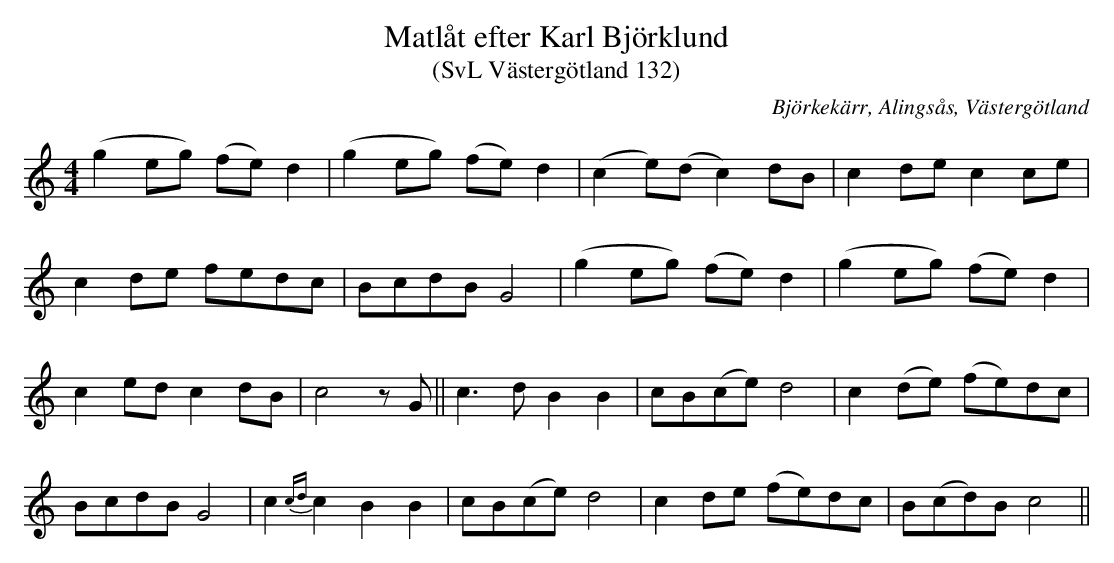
X:1
T:Matlåt efter Karl Björklund
T:(SvL Västergötland 132)
O:Björkekärr, Alingsås, Västergötland
M:4/4
L:1/4
K:C
(g e/g/) (f/e/) d | (g e/g/) (f/e/) d | (c e/)(d/c) d/B/ | c d/e/ c c/e/ |
c d/e/ f/e/d/c/ | B/c/d/B/ G2 | (g e/g/) (f/e/) d | (g e/g/) (f/e/) d |
c e/d/ c d/B/ | c2 z/ G/ || c3/2 d/ B B | c/B/(c/e/) d2 | c (d/e/) (f/e/)d/c/ |
B/c/d/B/ G2 | c {cd}c B B | c/B/(c/e/) d2 | c d/e/ (f/e/)d/c/ | B/(c/d/)B/ c2 ||
